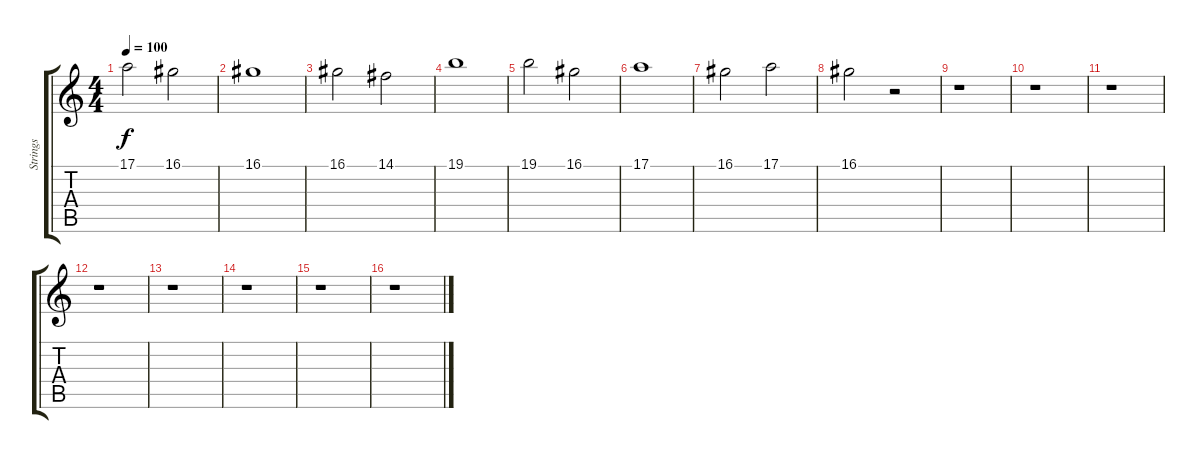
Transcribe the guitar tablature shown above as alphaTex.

\track ("Strings" "Strings") {instrument stringensemble1}
\staff {score tabs}
\tuning (E4 B3 G3 D3 A2 E2) {hide}
\ts (4 4)
\tempo 100
\clef g2
\ks c
17.1.2{dy f} 16.1.2 |
16.1.1 |
16.1.2 14.1.2 |
19.1.1 |
19.1.2 16.1.2 |
17.1.1 |
16.1.2 17.1.2 |
16.1.2 r.2 |
r.1 |
r.1 |
r.1 |
r.1 |
r.1 |
r.1 |
r.1 |
r.1
